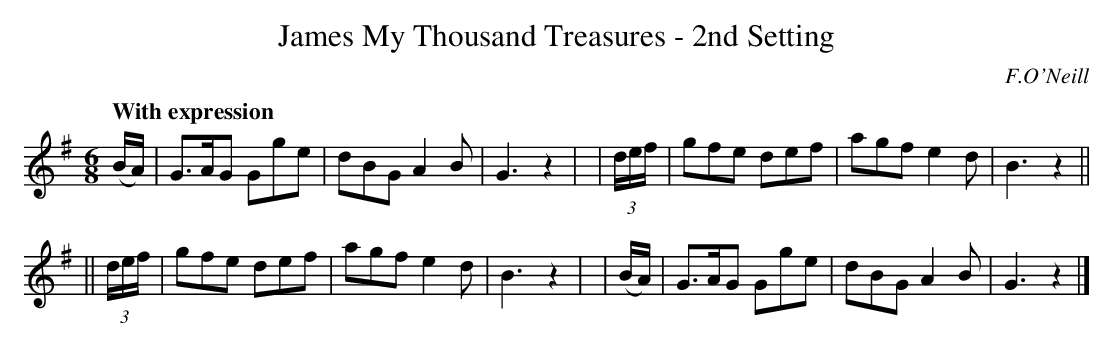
X:1
T: James My Thousand Treasures - 2nd Setting
O: F.O'Neill
Q: "With expression"
M: 6/8
L: 1/8
K: G
    (B/A/) | G>AG Gge | dBG A2 B | G3 z2 |\
| (3d/e/f/ | gfe  def | agf e2 d | B3 z2 ||
||(3d/e/f/ | gfe  def | agf e2 d | B3 z2 |\
|   (B/A/) | G>AG Gge | dBG A2 B | G3 z2 |]
